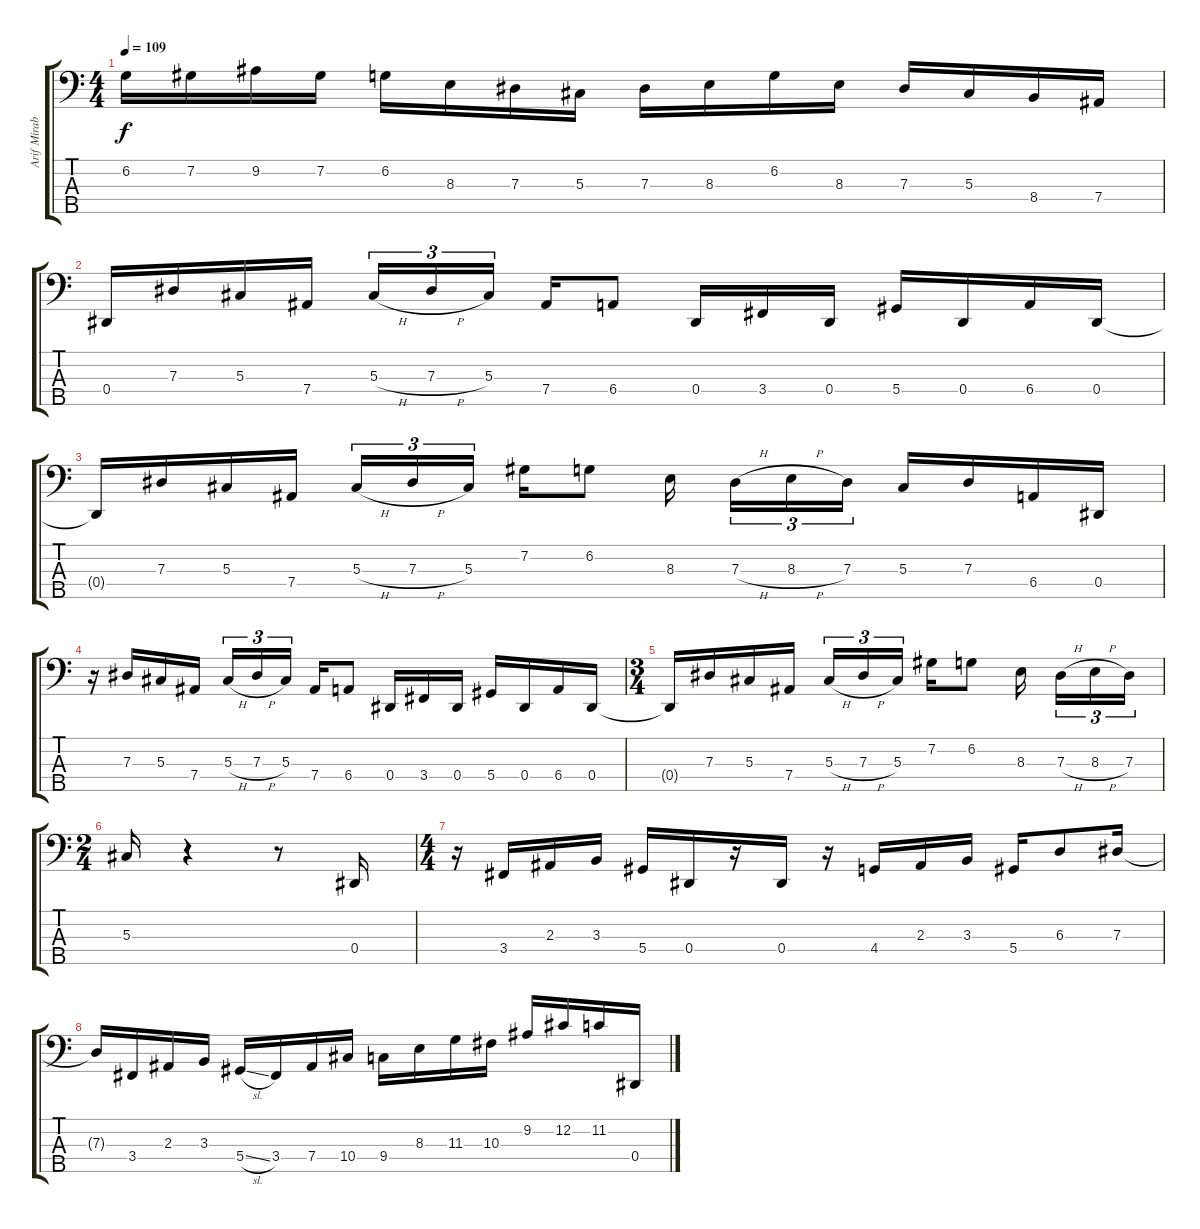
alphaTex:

\track ("Arif Mirabdolbaghi" "Arif Mirab") {instrument electricbassfinger}
\staff {score tabs}
\tuning (Gb2 Db2 Ab1 Eb1 Bb0) {hide}
\ts (4 4)
\tempo 109
\clef f4
\ks c
6.2.16{dy f} 7.2.16 9.2.16 7.2.16 6.2.16 8.3.16 7.3.16 5.3.16 7.3.16 8.3.16 6.2.16 8.3.16 7.3.16 5.3.16 8.4.16 7.4.16 |
0.4.16 7.3.16 5.3.16 7.4.16 5.3{h}.16{tu (3 2)} 7.3{h}.16{tu (3 2)} 5.3.16{tu (3 2)} 7.4.16 6.4.8 0.4.16 3.4.16 0.4.16 5.4.16 0.4.16 6.4.16 0.4.16 |
0.4{t}.16 7.3.16 5.3.16 7.4.16 5.3{h}.16{tu (3 2)} 7.3{h}.16{tu (3 2)} 5.3.16{tu (3 2)} 7.2.16 6.2.8 8.3.16 7.3{h}.16{tu (3 2)} 8.3{h}.16{tu (3 2)} 7.3.16{tu (3 2)} 5.3.16 7.3.16 6.4.16 0.4.16 |
r.16 7.3.16 5.3.16 7.4.16 5.3{h}.16{tu (3 2)} 7.3{h}.16{tu (3 2)} 5.3.16{tu (3 2)} 7.4.16 6.4.8 0.4.16 3.4.16 0.4.16 5.4.16 0.4.16 6.4.16 0.4.16 |
\ts (3 4)
0.4{t}.16 7.3.16 5.3.16 7.4.16 5.3{h}.16{tu (3 2)} 7.3{h}.16{tu (3 2)} 5.3.16{tu (3 2)} 7.2.16 6.2.8 8.3.16 7.3{h}.16{tu (3 2)} 8.3{h}.16{tu (3 2)} 7.3.16{tu (3 2)} |
\ts (2 4)
5.3.16 r.4 r.8 0.4.16 |
\ts (4 4)
r.16 3.4.16 2.3.16 3.3.16 5.4.16 0.4.16 r.16 0.4.16 r.16 4.4.16 2.3.16 3.3.16 5.4.16 6.3.8 7.3.16 |
7.3{t}.16 3.4.16 2.3.16 3.3.16 5.4{sl}.16 3.4.16 7.4.16 10.4.16 9.4.16 8.3.16 11.3.16 10.3.16 9.2.16 12.2.16 11.2.16 0.4.16
